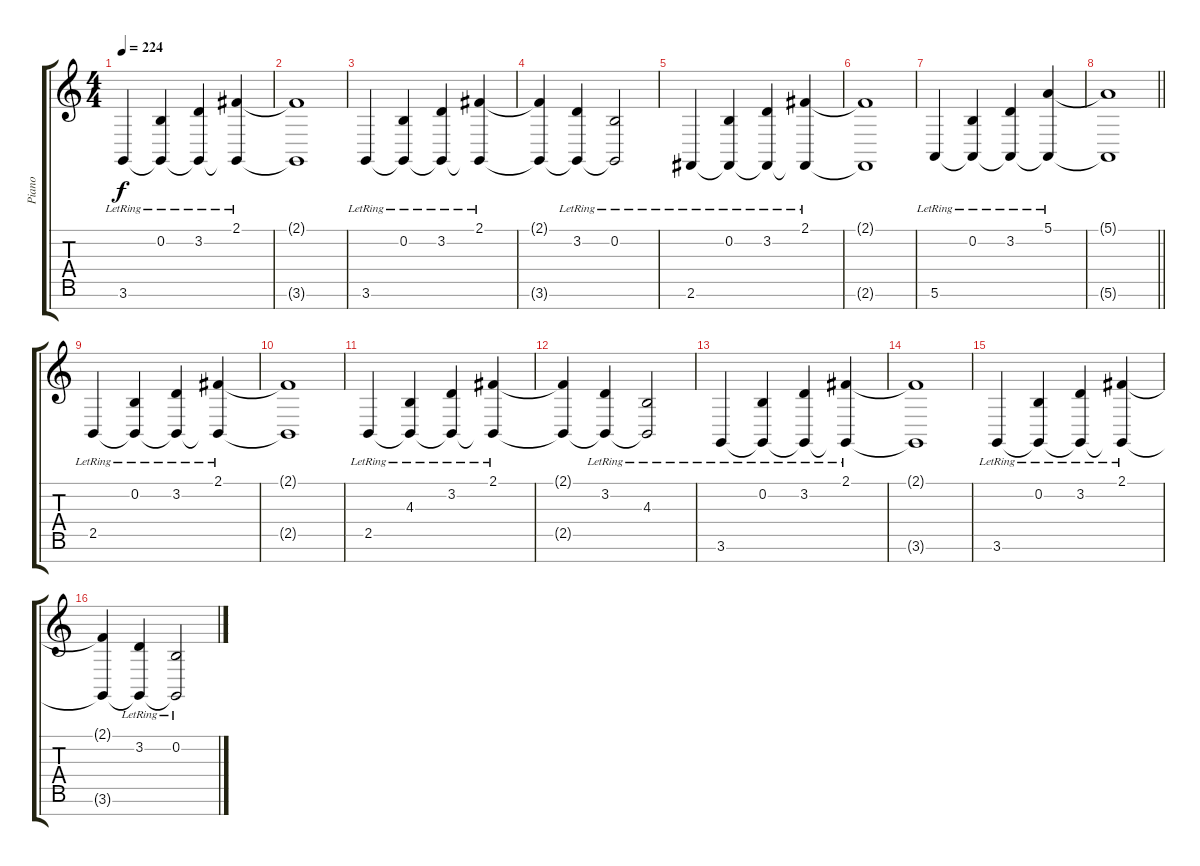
\track ("Piano" "Piano") {instrument acousticgrandpiano}
\staff {score tabs}
\tuning (E4 B3 G3 D3 A2 E2 B1) {hide}
\ts (4 4)
\tempo 224
\clef g2
\ks c
3.6{lr}.4{dy f} (0.2{lr} 3.6{t}).4 (3.2{lr} 3.6{t}).4 (2.1{lr} 3.6{t}).4 |
(2.1{t} 3.6{t}).1 |
3.6{lr}.4{volume 9} (0.2{lr} 3.6{t}).4 (3.2{lr} 3.6{t}).4 (2.1{lr} 3.6{t}).4 |
(2.1{t} 3.6{t}).4 (3.2{lr} 3.6{t}).4 (0.2{lr} 3.6{t}).2 |
2.6{lr}.4 (0.2{lr} 2.6{t}).4 (3.2{lr} 2.6{t}).4 (2.1{lr} 2.6{t}).4 |
(2.1{t} 2.6{t}).1 |
5.6{lr}.4 (0.2{lr} 5.6{t}).4 (3.2{lr} 5.6{t}).4 (5.1{lr} 5.6{t}).4 |
\barLineRight lightlight
(5.1{t} 5.6{t}).1 |
2.5{lr}.4{volume 7} (0.2{lr} 2.5{t}).4 (3.2{lr} 2.5{t}).4 (2.1{lr} 2.5{t}).4 |
(2.1{t} 2.5{t}).1 |
2.5{lr}.4{volume 5} (4.3{lr} 2.5{t}).4 (3.2{lr} 2.5{t}).4 (2.1{lr} 2.5{t}).4 |
(2.1{t} 2.5{t}).4 (3.2{lr} 2.5{t}).4 (4.3{lr} 2.5{t}).2 |
3.6{lr}.4 (0.2{lr} 3.6{t}).4 (3.2{lr} 3.6{t}).4 (2.1{lr} 3.6{t}).4 |
(2.1{t} 3.6{t}).1 |
3.6{lr}.4{volume 0} (0.2{lr} 3.6{t}).4 (3.2{lr} 3.6{t}).4 (2.1{lr} 3.6{t}).4 |
(2.1{t} 3.6{t}).4 (3.2{lr} 3.6{t}).4 (0.2{lr} 3.6{t}).2
